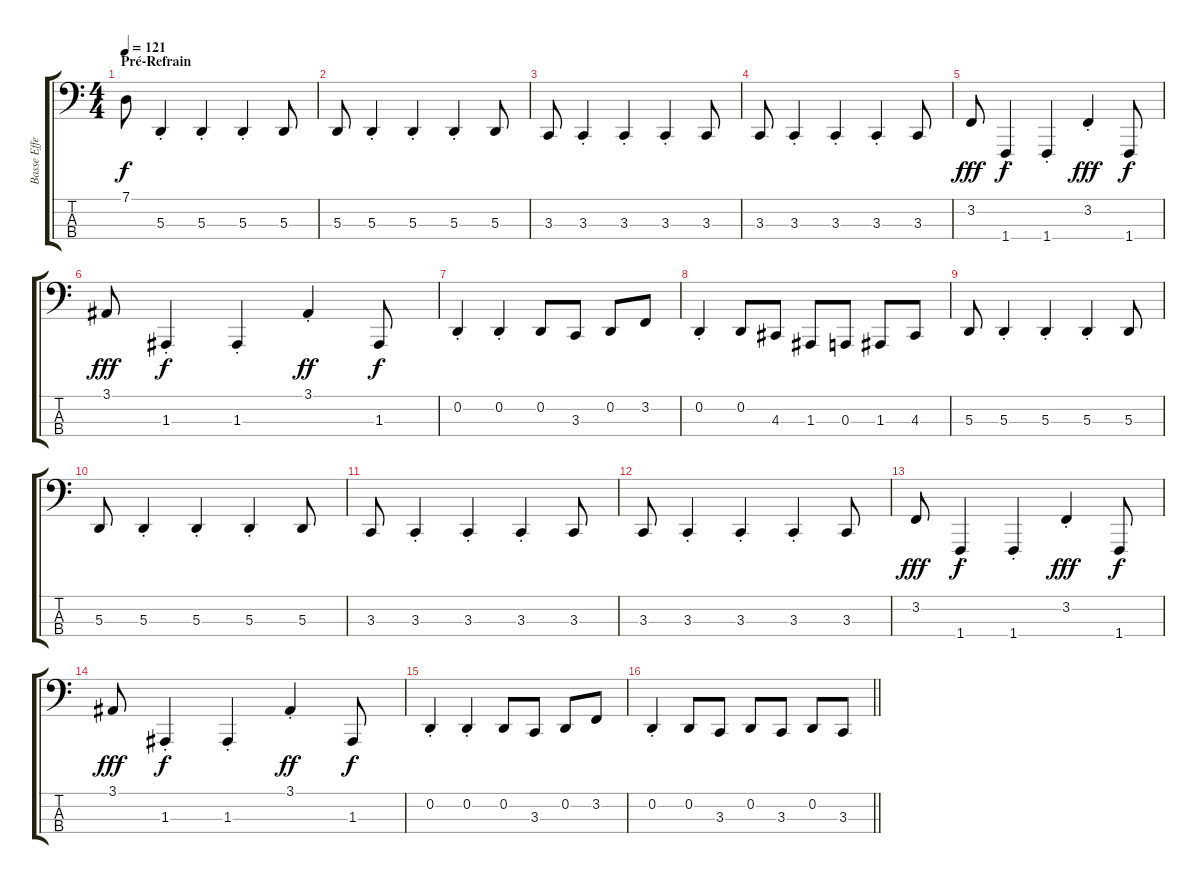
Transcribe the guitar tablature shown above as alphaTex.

\track ("Basse Effets" "Basse Effe") {instrument synthbrass1}
\staff {score tabs}
\tuning (G2 D2 A1 E1) {hide}
\ts (4 4)
\section ("" "Pré-Refrain")
\tempo 121
\clef f4
\ks c
7.1.8{dy f volume 12} 5.3{st}.4 5.3{st}.4 5.3{st}.4 5.3.8 |
5.3.8 5.3{st}.4 5.3{st}.4 5.3{st}.4 5.3.8 |
3.3.8 3.3{st}.4 3.3{st}.4 3.3{st}.4 3.3.8 |
3.3.8 3.3{st}.4 3.3{st}.4 3.3{st}.4 3.3.8 |
3.2.8{dy fff} 1.4{st}.4{dy f} 1.4{st}.4 3.2{st}.4{dy fff} 1.4.8{dy f} |
3.1.8{dy fff} 1.3{st}.4{dy f} 1.3{st}.4 3.1{st}.4{dy ff} 1.3.8{dy f} |
0.2{st}.4 0.2{st}.4 0.2.8 3.3.8 0.2.8 3.2.8 |
0.2{st}.4 0.2.8 4.3.8 1.3.8 0.3.8 1.3.8 4.3.8 |
5.3.8 5.3{st}.4 5.3{st}.4 5.3{st}.4 5.3.8 |
5.3.8 5.3{st}.4 5.3{st}.4 5.3{st}.4 5.3.8 |
3.3.8 3.3{st}.4 3.3{st}.4 3.3{st}.4 3.3.8 |
3.3.8 3.3{st}.4 3.3{st}.4 3.3{st}.4 3.3.8 |
3.2.8{dy fff} 1.4{st}.4{dy f} 1.4{st}.4 3.2{st}.4{dy fff} 1.4.8{dy f} |
3.1.8{dy fff} 1.3{st}.4{dy f} 1.3{st}.4 3.1{st}.4{dy ff} 1.3.8{dy f} |
0.2{st}.4 0.2{st}.4 0.2.8 3.3.8 0.2.8 3.2.8 |
\barLineRight lightlight
0.2{st}.4 0.2.8 3.3.8 0.2.8 3.3.8 0.2.8 3.3.8
